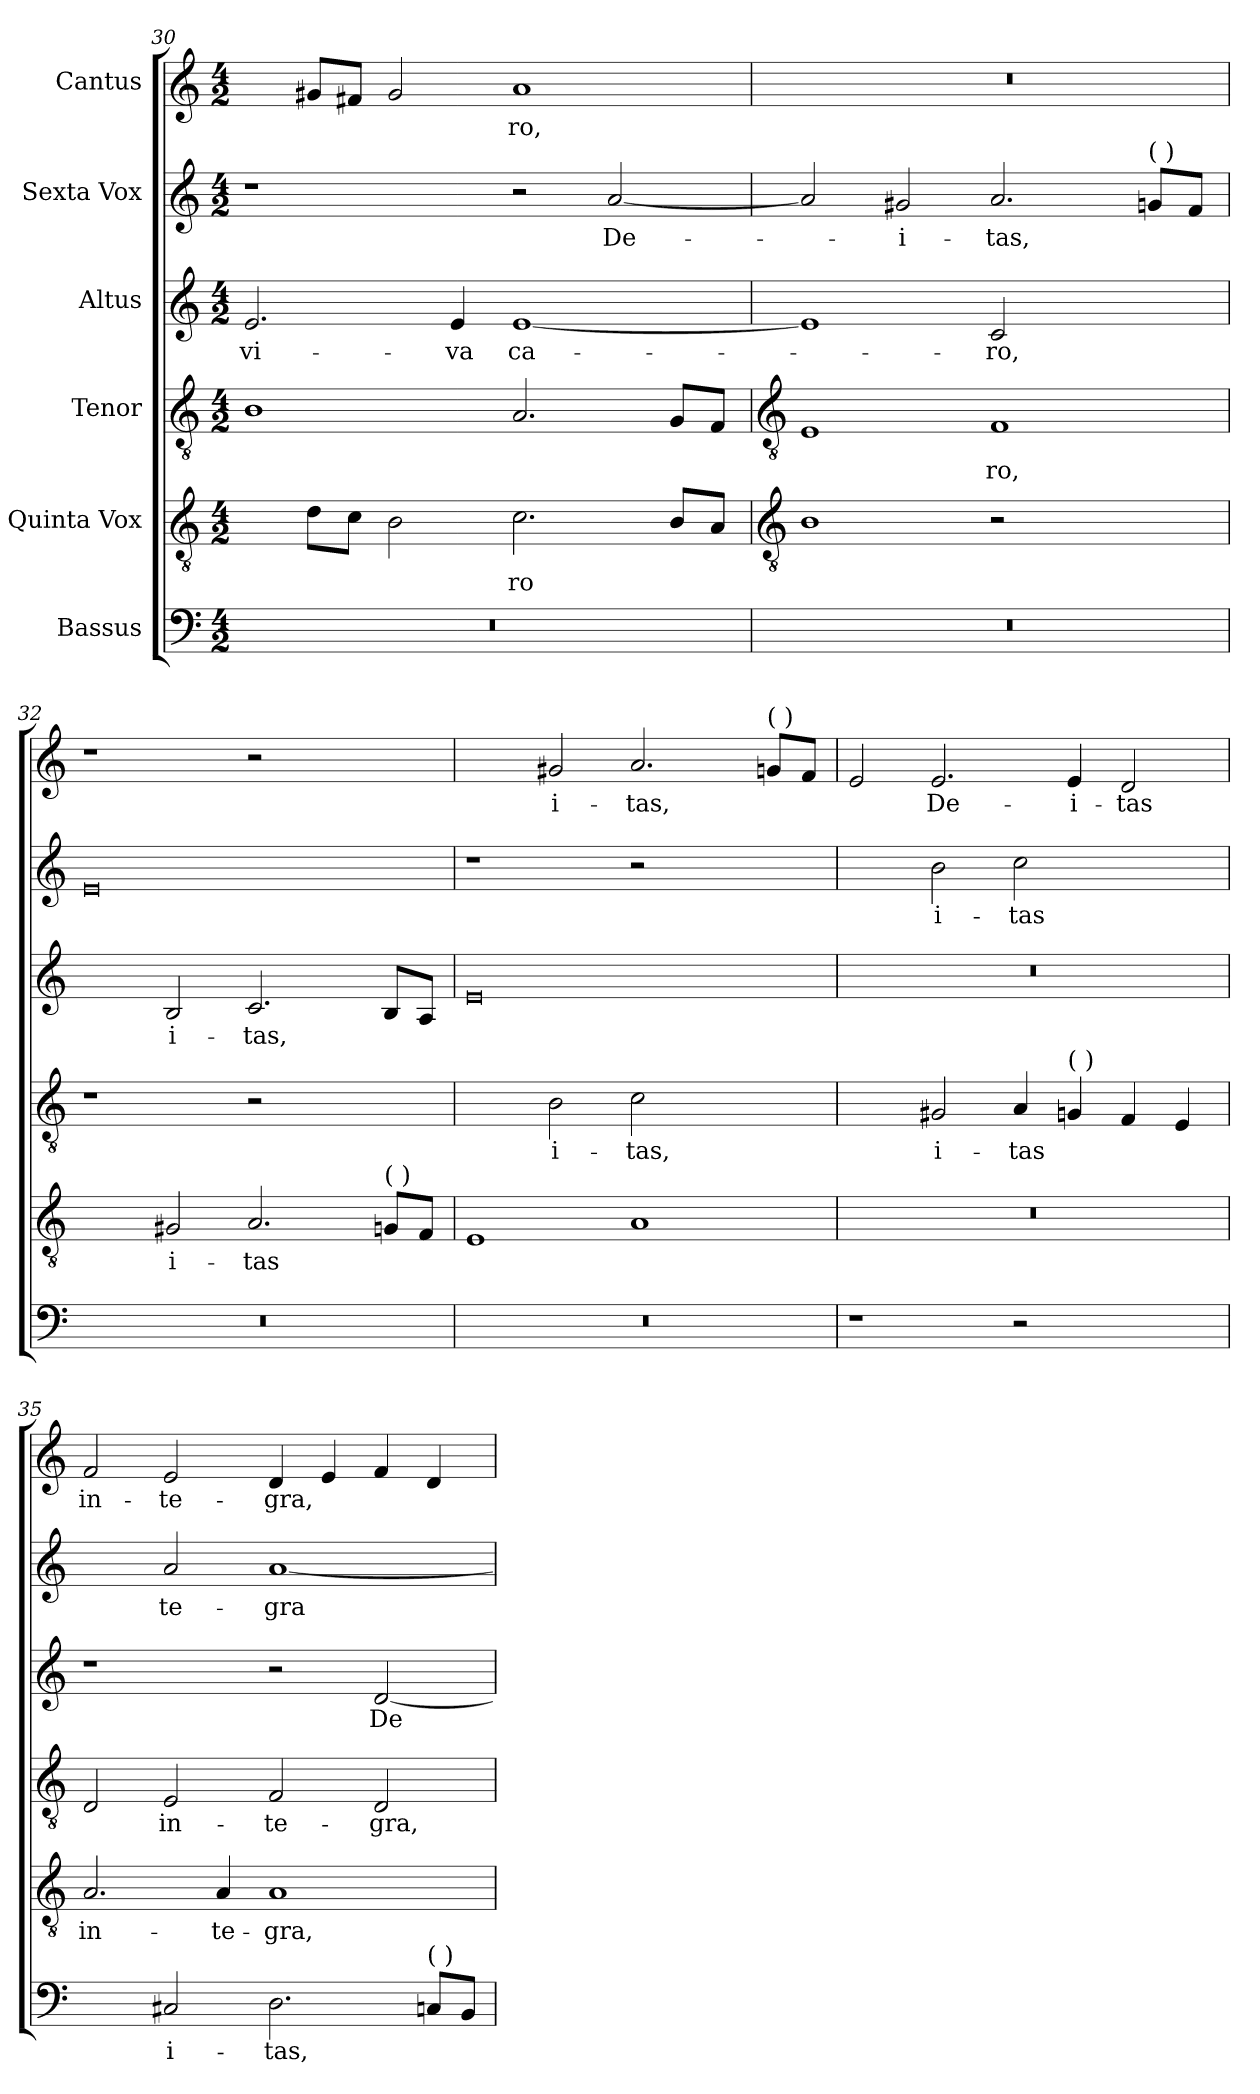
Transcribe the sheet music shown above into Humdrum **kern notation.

**kern	**text	**kern	**text	**kern	**text	**kern	**text	**kern	**text	**kern	**text
*part6	*part6	*part5	*part5	*part4	*part4	*part3	*part3	*part2	*part2	*part1	*part1
*staff6	*staff6	*staff5	*staff5	*staff4	*staff4	*staff3	*staff3	*staff2	*staff2	*staff1	*staff1
*I"Bassus	*	*I"Quinta Vox	*	*I"Tenor	*	*I"Altus	*	*I"Sexta Vox	*	*I"Cantus	*
*clefF4	*	*clefGv2	*	*clefGv2	*	*clefG2	*	*clefG2	*	*clefG2	*
*k[]	*	*k[]	*	*k[]	*	*k[]	*	*k[]	*	*k[]	*
*C:	*	*C:	*	*C:	*	*C:	*	*C:	*	*C:	*
*M4/2	*	*M4/2	*	*M4/2	*	*M4/2	*	*M4/2	*	*M4/2	*
=30	=30	=30	=30	=30	=30	=30	=30	=30	=30	=30	=30
!	!	!	!	!	!	!	!LO:LY:b	!	!	!	!
0r	.	4eyy]	.	1B	.	2.e	vi-	1r	.	4ayy]	.
.	.	8dL	.	.	.	.	.	.	.	8g#L	.
.	.	8cJ	.	.	.	.	.	.	.	8f#J	.
.	.	2B	.	.	.	.	.	.	.	2g#	.
!	!	!	!	!	!	!	!LO:LY:b	!	!	!	!
.	.	.	.	.	.	4e	-va	.	.	.	.
!	!	!	!LO:LY:b	!	!	!	!LO:LY:b	!	!	!	!LO:LY:b
.	.	2.c	-ro	2.A	.	[1e	ca-	2r	.	1a	-ro,
!	!	!	!	!	!	!	!	!	!LO:LY:b	!	!
.	.	.	.	.	.	.	.	[2a	De-	.	.
.	.	8BL	.	8GL	.	.	.	.	.	.	.
.	.	8AJ	.	8FJ	.	.	.	.	.	.	.
!!LO:LB:g=z
=31	=31	=31	=31	=31	=31	=31	=31	=31	=31	=31	=31
*	*	*clefGv2	*	*clefGv2	*	*	*	*	*	*	*
0r	.	1B	.	1E	.	1e]	.	2a]	.	0r	.
!	!	!	!	!	!	!	!	!	!LO:LY:b	!	!
.	.	.	.	.	.	.	.	2g#X	-i-	.	.
!	!	!	!	!	!LO:LY:b	!	!LO:LY:b	!	!LO:LY:b	!	!
.	.	2r	.	1F	-ro,	2c	-ro,	2.a	-tas,	.	.
!	!	!	!LO:LY:b	!	!	!	!LO:LY:b	!	!	!	!
.	.	[2Ayy	De-	.	.	[2cyy	De-	.	.	.	.
!	!	!	!	!	!	!	!	!LO:TX:a:t=(  )	!	!	!
.	.	.	.	.	.	.	.	8gL	.	.	.
.	.	.	.	.	.	.	.	8fJ	.	.	.
=32	=32	=32	=32	=32	=32	=32	=32	=32	=32	=32	=32
0r	.	2Ayy]	.	1r	.	2cyy]	.	0e	.	1r	.
!	!	!	!LO:LY:b	!	!	!	!LO:LY:b	!	!	!	!
.	.	2G#X	-i-	.	.	2B	-i-	.	.	.	.
!	!	!	!LO:LY:b	!	!	!	!LO:LY:b	!	!	!	!
.	.	2.A	-tas	2r	.	2.c	-tas,	.	.	2r	.
!	!	!	!	!	!LO:LY:b	!	!	!	!	!	!LO:LY:b
.	.	.	.	[2cyy	De-	.	.	.	.	[2ayy	De-
!	!	!LO:TX:a:t=(  )	!	!	!	!	!	!	!	!	!
.	.	8GL	.	.	.	8BL	.	.	.	.	.
.	.	8FJ	.	.	.	8AJ	.	.	.	.	.
=33	=33	=33	=33	=33	=33	=33	=33	=33	=33	=33	=33
0r	.	1E	.	2cyy]	.	0e	.	1r	.	2ayy]	.
!	!	!	!	!	!LO:LY:b	!	!	!	!	!	!LO:LY:b
.	.	.	.	2B	-i-	.	.	.	.	2g#X	-i-
!	!	!	!	!	!LO:LY:b	!	!	!	!	!	!LO:LY:b
.	.	1A	.	2c	-tas,	.	.	2r	.	2.a	-tas,
!	!	!	!	!	!LO:LY:b	!	!	!	!LO:LY:b	!	!
.	.	.	.	[2Ayy	De-	.	.	[2ccyy	De-	.	.
!	!	!	!	!	!	!	!	!	!	!LO:TX:a:t=(  )	!
.	.	.	.	.	.	.	.	.	.	8gL	.
.	.	.	.	.	.	.	.	.	.	8fJ	.
=34	=34	=34	=34	=34	=34	=34	=34	=34	=34	=34	=34
1r	.	0r	.	2Ayy]	.	0r	.	2ccyy]	.	2e	.
!	!	!	!	!	!LO:LY:b	!	!	!	!LO:LY:b	!	!LO:LY:b
.	.	.	.	2G#X	-i-	.	.	2b	-i-	2.e	De-
!	!	!	!	!	!LO:LY:b	!	!	!	!LO:LY:b	!	!
2r	.	.	.	4A	-tas	.	.	2cc	-tas	.	.
!	!	!	!	!LO:TX:a:t=(  )	!	!	!	!	!	!	!
!	!	!	!	!	!	!	!	!	!	!	!LO:LY:b
.	.	.	.	4G	.	.	.	.	.	4e	-i-
!	!LO:LY:b	!	!	!	!	!	!	!	!LO:LY:b	!	!LO:LY:b
[2Dyy	De-	.	.	4F	.	.	.	[2ayy	in-	2d	-tas
.	.	.	.	4E	.	.	.	.	.	.	.
=35	=35	=35	=35	=35	=35	=35	=35	=35	=35	=35	=35
!	!	!	!LO:LY:b	!	!	!	!	!	!	!	!LO:LY:b
2Dyy]	.	2.A	in-	2D	.	1r	.	2ayy]	.	2f	in-
!	!LO:LY:b	!	!	!	!LO:LY:b	!	!	!	!LO:LY:b	!	!LO:LY:b
2C#X	-i-	.	.	2E	in-	.	.	2a	-te-	2e	-te-
!	!	!	!LO:LY:b	!	!	!	!	!	!	!	!
.	.	4A	-te-	.	.	.	.	.	.	.	.
!	!LO:LY:b	!	!LO:LY:b	!	!LO:LY:b	!	!	!	!LO:LY:b	!	!LO:LY:b
2.D	-tas,	1A	-gra,	2F	-te-	2r	.	[1a	-gra	4d	-gra,
.	.	.	.	.	.	.	.	.	.	4e	.
!	!	!	!	!	!LO:LY:b	!	!LO:LY:b	!	!	!	!
.	.	.	.	2D	-gra,	[2d	De-	.	.	4f	.
!LO:TX:a:t=(  )	!	!	!	!	!	!	!	!	!	!	!
8CL	.	.	.	.	.	.	.	.	.	4d	.
8BBJ	.	.	.	.	.	.	.	.	.	.	.
=	=	=	=	=	=	=	=	=	=	=	=
*-	*-	*-	*-	*-	*-	*-	*-	*-	*-	*-	*-
